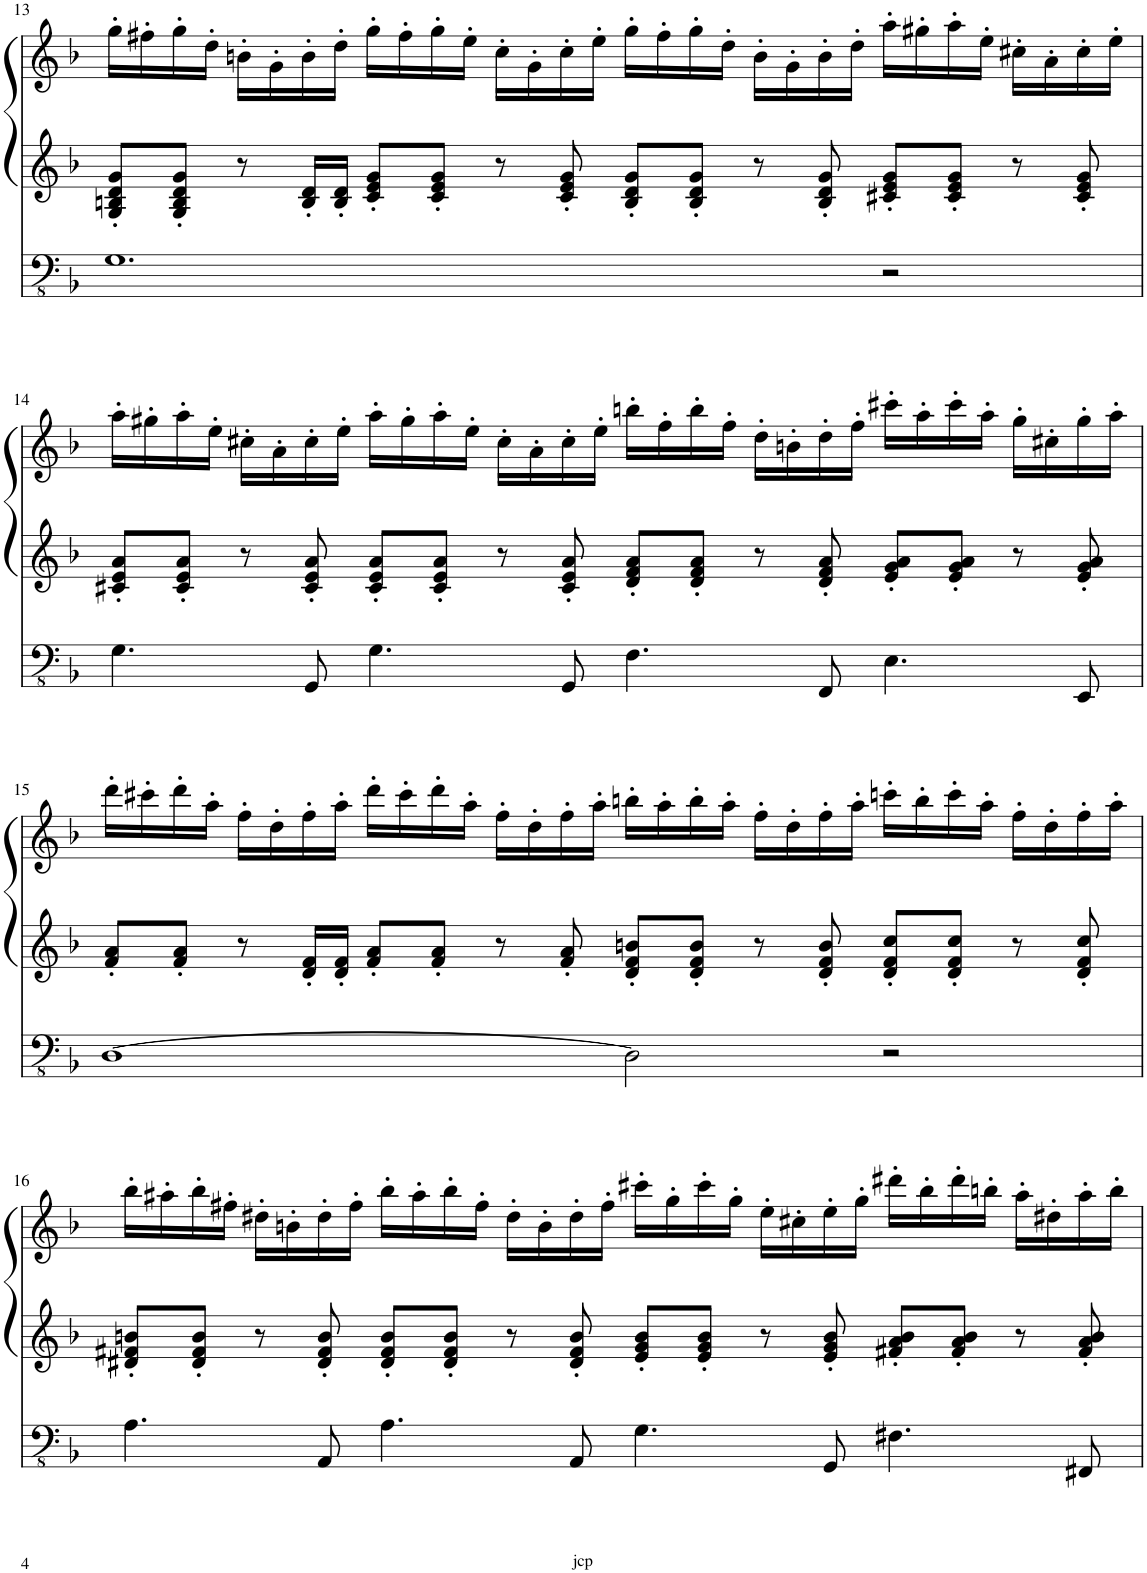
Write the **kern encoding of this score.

**kern	**kern	**kern
*part1	*part1	*part1
*staff3	*staff2	*staff1
*I"Orgue à tuyaux	*	*
*I'Org.	*	*
!!LO:PB:g=z
*clefFv4	*clefG2	*clefG2
*k[b-]	*k[b-]	*k[b-]
*M4/2	*M4/2	*M4/2
=13	=13	=13
1.GG	8G/' 8Bn/' 8d/' 8g/'L	16gg'\LL
.	.	16ff#X'\
.	8G/' 8B/' 8d/' 8g/'J	16gg'\
.	.	16dd'\JJ
.	8r	16bn'\LL
.	.	16g'\
.	16B/' 16d/'LL	16b'\
.	16B/' 16d/'JJ	16dd'\JJ
.	8c/' 8e/' 8g/'L	16gg'\LL
.	.	16ff#'\
.	8c/' 8e/' 8g/'J	16gg'\
.	.	16ee'\JJ
.	8r	16cc'\LL
.	.	16g'\
.	8c/' 8e/' 8g/'	16cc'\
.	.	16ee'\JJ
.	8B/' 8d/' 8g/'L	16gg'\LL
.	.	16ff#'\
.	8B/' 8d/' 8g/'J	16gg'\
.	.	16dd'\JJ
.	8r	16b'\LL
.	.	16g'\
.	8B/' 8d/' 8g/'	16b'\
.	.	16dd'\JJ
2r	8c#X/' 8e/' 8g/'L	16aa'\LL
.	.	16gg#X'\
.	8c#/' 8e/' 8g/'J	16aa'\
.	.	16ee'\JJ
.	8r	16cc#X'\LL
.	.	16a'\
.	8c#/' 8e/' 8g/'	16cc#'\
.	.	16ee'\JJ
!!LO:LB:g=z
=14	=14	=14
4.GG\	8c#X/' 8e/' 8a/'L	16aa'\LL
.	.	16gg#X'\
.	8c#/' 8e/' 8a/'J	16aa'\
.	.	16ee'\JJ
.	8r	16cc#X'\LL
.	.	16a'\
8GGG/	8c#/' 8e/' 8a/'	16cc#'\
.	.	16ee'\JJ
4.GG\	8c#/' 8e/' 8a/'L	16aa'\LL
.	.	16gg#'\
.	8c#/' 8e/' 8a/'J	16aa'\
.	.	16ee'\JJ
.	8r	16cc#'\LL
.	.	16a'\
8GGG/	8c#/' 8e/' 8a/'	16cc#'\
.	.	16ee'\JJ
4.FF\	8d/' 8f/' 8a/'L	16bbn'\LL
.	.	16ff'\
.	8d/' 8f/' 8a/'J	16bb'\
.	.	16ff'\JJ
.	8r	16dd'\LL
.	.	16bn'\
8FFF/	8d/' 8f/' 8a/'	16dd'\
.	.	16ff'\JJ
4.EE\	8e/' 8g/' 8a/'L	16ccc#X'\LL
.	.	16aa'\
.	8e/' 8g/' 8a/'J	16ccc#'\
.	.	16aa'\JJ
.	8r	16gg#'\LL
.	.	16cc#X'\
8EEE/	8e/' 8g/' 8a/'	16gg#'\
.	.	16aa'\JJ
!!LO:LB:g=z
=15	=15	=15
[1DD	8f/' 8a/'L	16ddd'\LL
.	.	16ccc#X'\
.	8f/' 8a/'J	16ddd'\
.	.	16aa'\JJ
.	8r	16ff'\LL
.	.	16dd'\
.	16d/' 16f/'LL	16ff'\
.	16d/' 16f/'JJ	16aa'\JJ
.	8f/' 8a/'L	16ddd'\LL
.	.	16ccc#'\
.	8f/' 8a/'J	16ddd'\
.	.	16aa'\JJ
.	8r	16ff'\LL
.	.	16dd'\
.	8f/' 8a/'	16ff'\
.	.	16aa'\JJ
2DD\]	8d/' 8f/' 8bn/'L	16bbn'\LL
.	.	16aa'\
.	8d/' 8f/' 8b/'J	16bb'\
.	.	16aa'\JJ
.	8r	16ff'\LL
.	.	16dd'\
.	8d/' 8f/' 8b/'	16ff'\
.	.	16aa'\JJ
2r	8d/' 8f/' 8cc/'L	16cccn'\LL
.	.	16bb'\
.	8d/' 8f/' 8cc/'J	16ccc'\
.	.	16aa'\JJ
.	8r	16ff'\LL
.	.	16dd'\
.	8d/' 8f/' 8cc/'	16ff'\
.	.	16aa'\JJ
!!LO:LB:g=z
=16	=16	=16
4.AA\	8d#X/' 8f#X/' 8bn/'L	16bb-'\LL
.	.	16aa#X'\
.	8d#/' 8f#/' 8b/'J	16bb-'\
.	.	16ff#X'\JJ
.	8r	16dd#X'\LL
.	.	16bn'\
8AAA/	8d#/' 8f#/' 8b/'	16dd#'\
.	.	16ff#'\JJ
4.AA\	8d#/' 8f#/' 8b/'L	16bb-'\LL
.	.	16aa#'\
.	8d#/' 8f#/' 8b/'J	16bb-'\
.	.	16ff#'\JJ
.	8r	16dd#'\LL
.	.	16b'\
8AAA/	8d#/' 8f#/' 8b/'	16dd#'\
.	.	16ff#'\JJ
4.GG\	8e/' 8g/' 8b/'L	16ccc#X'\LL
.	.	16gg'\
.	8e/' 8g/' 8b/'J	16ccc#'\
.	.	16gg'\JJ
.	8r	16ee'\LL
.	.	16cc#X'\
8GGG/	8e/' 8g/' 8b/'	16ee'\
.	.	16gg'\JJ
4.FF#X\	8f#X/' 8a/' 8b/'L	16ddd#X'\LL
.	.	16bb-'\
.	8f#/' 8a/' 8b/'J	16ddd#'\
.	.	16bbn'\JJ
.	8r	16aa#'\LL
.	.	16dd#X'\
8FFF#X/	8f#/' 8a/' 8b/'	16aa#'\
.	.	16bb'\JJ
=	=	=
*-	*-	*-
